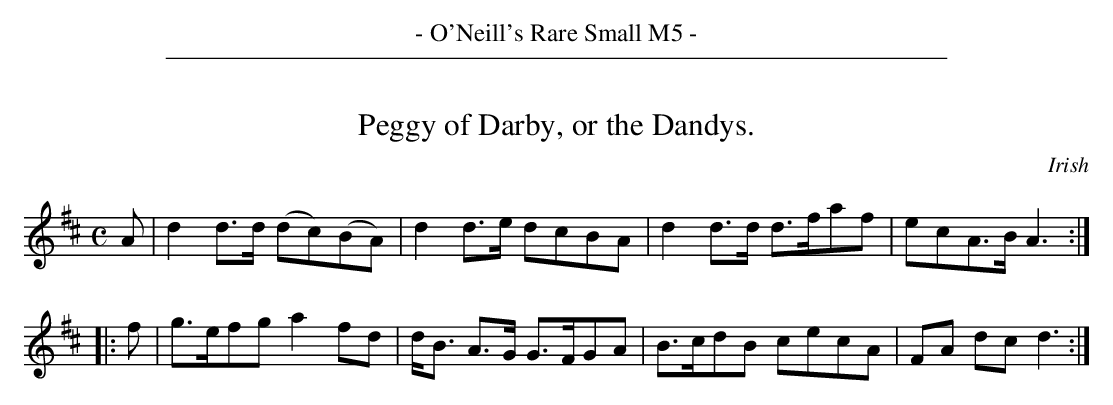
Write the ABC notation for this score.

X:1
T: Peggy of Darby, or the Dandys.
O: Irish
M: C
L: 1/8
K: D
A | d2d>d (dc)(BA) | d2d>e dcBA | d2d>d d>faf | ecA>B A3 ::
f | g>efg a2fd | d<B A>G G>FGA | B>cdB cecA | FA dc d3 :|
